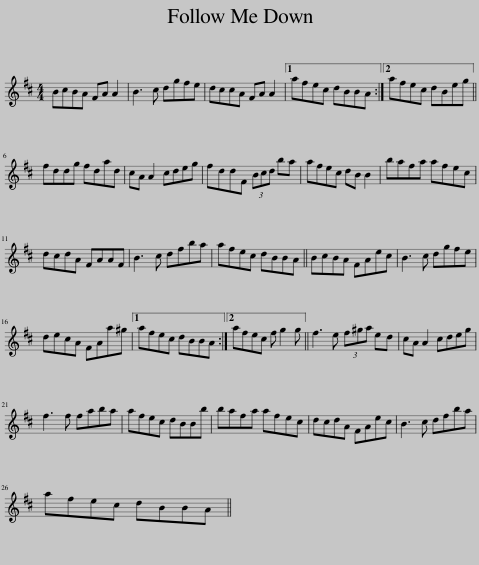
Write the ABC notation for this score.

X:1
L:1/8
M:4/4
I:linebreak $
K:Bmin
V:1 treble
V:1
 BcBA FA A2 | B3 c dgfe | dccA FA A2 |1 afec dBBA :|2 afec dBeg ||$ %5
 fddg fdad | cA A2 cdeg | fddF (3Bcd ba | afec dB B2 | bafa afec |$ %10
 dcdA FAAF | B3 c dfba | afec dBBA || BcBA FAec | B3 c dgfe |$ %15
 decA FAa^g |1 afec dBBA :|2 afec f g2 g || f3 e (3f^ga ed | cA A2 cdeg |$ %20
 f3 f faba | afec dBBb | bafa afec | dcdA FAec | B3 c dfba |$ %25
 afec dBBA || %26
